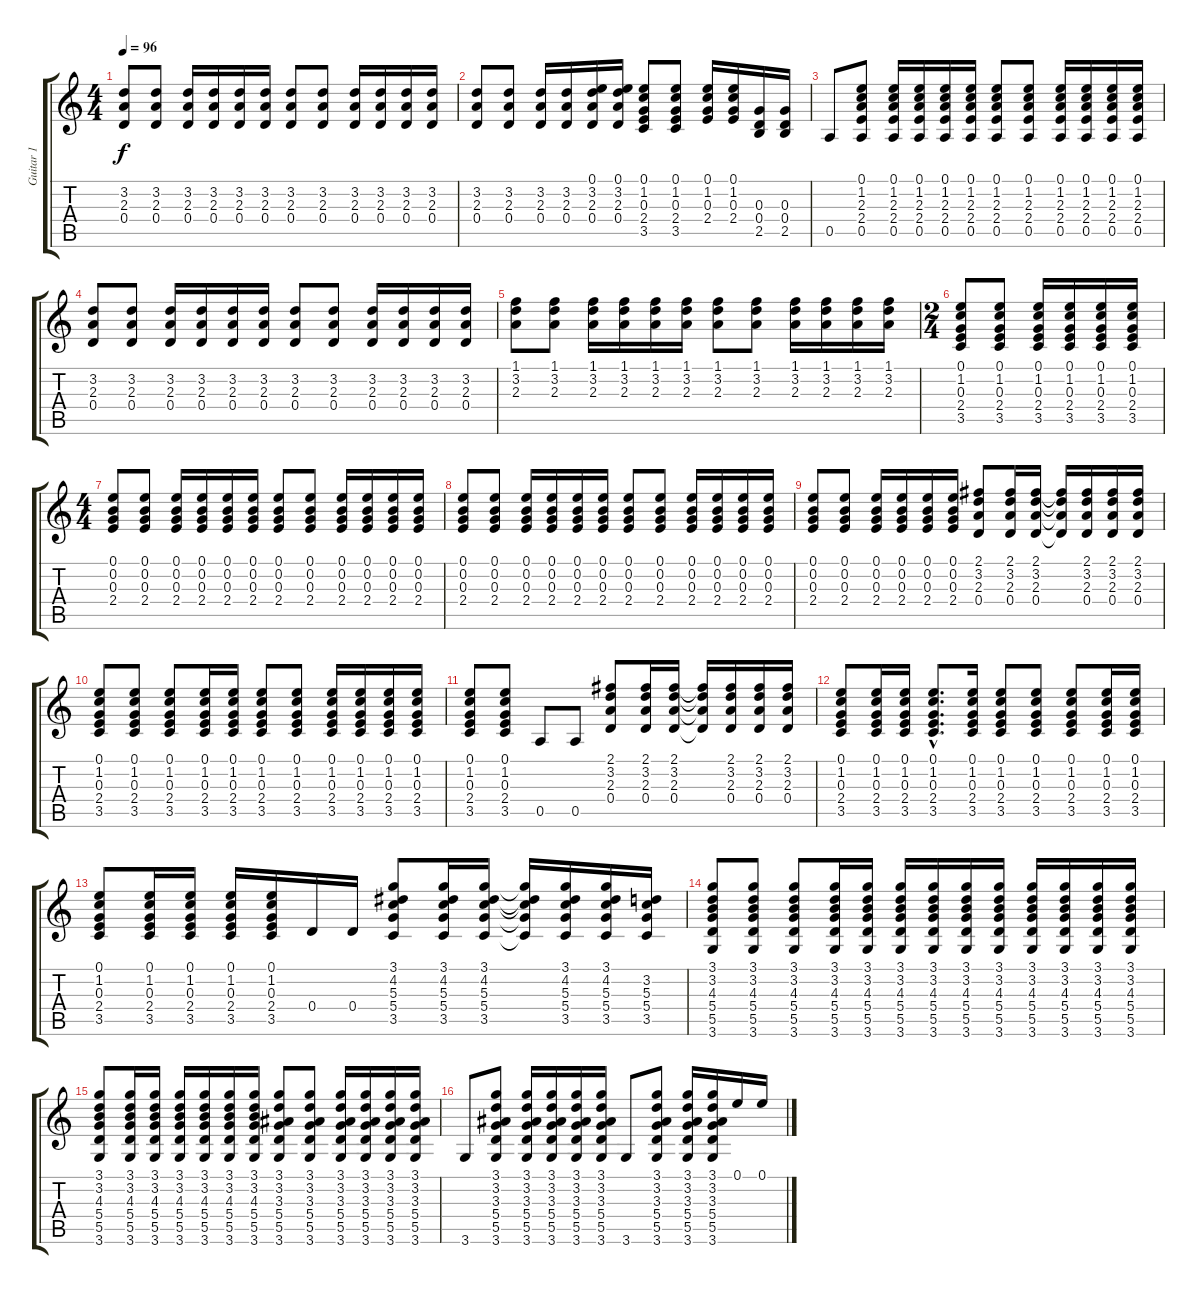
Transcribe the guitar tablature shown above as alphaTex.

\track ("Guitar 1" "Guitar 1") {instrument acousticguitarnylon}
\staff {score tabs}
\tuning (E4 B3 G3 D3 A2 E2) {hide}
\ts (4 4)
\tempo 96
\clef g2
\ks c
(3.2 2.3 0.4).8{dy f} (3.2 2.3 0.4).8 (3.2 2.3 0.4).16 (3.2 2.3 0.4).16 (3.2 2.3 0.4).16 (3.2 2.3 0.4).16 (3.2 2.3 0.4).8 (3.2 2.3 0.4).8 (3.2 2.3 0.4).16 (3.2 2.3 0.4).16 (3.2 2.3 0.4).16 (3.2 2.3 0.4).16 |
(3.2 2.3 0.4).8 (3.2 2.3 0.4).8 (3.2 2.3 0.4).16 (3.2 2.3 0.4).16 (0.1 3.2 2.3 0.4).16 (0.1 3.2 2.3 0.4).16 (0.1 1.2 0.3 2.4 3.5).8 (0.1 1.2 0.3 2.4 3.5).8 (0.1 1.2 0.3 2.4).16 (0.1 1.2 0.3 2.4).16 (0.3 0.4 2.5).16 (0.3 0.4 2.5).16 |
0.5.8 (0.1 1.2 2.3 2.4 0.5).8 (0.1 1.2 2.3 2.4 0.5).16 (0.1 1.2 2.3 2.4 0.5).16 (0.1 1.2 2.3 2.4 0.5).16 (0.1 1.2 2.3 2.4 0.5).16 (0.1 1.2 2.3 2.4 0.5).8 (0.1 1.2 2.3 2.4 0.5).8 (0.1 1.2 2.3 2.4 0.5).16 (0.1 1.2 2.3 2.4 0.5).16 (0.1 1.2 2.3 2.4 0.5).16 (0.1 1.2 2.3 2.4 0.5).16 |
(3.2 2.3 0.4).8 (3.2 2.3 0.4).8 (3.2 2.3 0.4).16 (3.2 2.3 0.4).16 (3.2 2.3 0.4).16 (3.2 2.3 0.4).16 (3.2 2.3 0.4).8 (3.2 2.3 0.4).8 (3.2 2.3 0.4).16 (3.2 2.3 0.4).16 (3.2 2.3 0.4).16 (3.2 2.3 0.4).16 |
(1.1 3.2 2.3).8 (1.1 3.2 2.3).8 (1.1 3.2 2.3).16 (1.1 3.2 2.3).16 (1.1 3.2 2.3).16 (1.1 3.2 2.3).16 (1.1 3.2 2.3).8 (1.1 3.2 2.3).8 (1.1 3.2 2.3).16 (1.1 3.2 2.3).16 (1.1 3.2 2.3).16 (1.1 3.2 2.3).16 |
\ts (2 4)
(0.1 1.2 0.3 2.4 3.5).8 (0.1 1.2 0.3 2.4 3.5).8 (0.1 1.2 0.3 2.4 3.5).16 (0.1 1.2 0.3 2.4 3.5).16 (0.1 1.2 0.3 2.4 3.5).16 (0.1 1.2 0.3 2.4 3.5).16 |
\ts (4 4)
(0.1 0.2 0.3 2.4).8 (0.1 0.2 0.3 2.4).8 (0.1 0.2 0.3 2.4).16 (0.1 0.2 0.3 2.4).16 (0.1 0.2 0.3 2.4).16 (0.1 0.2 0.3 2.4).16 (0.1 0.2 0.3 2.4).8 (0.1 0.2 0.3 2.4).8 (0.1 0.2 0.3 2.4).16 (0.1 0.2 0.3 2.4).16 (0.1 0.2 0.3 2.4).16 (0.1 0.2 0.3 2.4).16 |
(0.1 0.2 0.3 2.4).8 (0.1 0.2 0.3 2.4).8 (0.1 0.2 0.3 2.4).16 (0.1 0.2 0.3 2.4).16 (0.1 0.2 0.3 2.4).16 (0.1 0.2 0.3 2.4).16 (0.1 0.2 0.3 2.4).8 (0.1 0.2 0.3 2.4).8 (0.1 0.2 0.3 2.4).16 (0.1 0.2 0.3 2.4).16 (0.1 0.2 0.3 2.4).16 (0.1 0.2 0.3 2.4).16 |
(0.1 0.2 0.3 2.4).8 (0.1 0.2 0.3 2.4).8 (0.1 0.2 0.3 2.4).16 (0.1 0.2 0.3 2.4).16 (0.1 0.2 0.3 2.4).16 (0.1 0.2 0.3 2.4).16 (2.1 3.2 2.3 0.4).8 (2.1 3.2 2.3 0.4).16 (2.1 3.2 2.3 0.4).16 (2.1{t} 3.2{t} 2.3{t} 0.4{t}).16 (2.1 3.2 2.3 0.4).16 (2.1 3.2 2.3 0.4).16 (2.1 3.2 2.3 0.4).16 |
(0.1 1.2 0.3 2.4 3.5).8 (0.1 1.2 0.3 2.4 3.5).8 (0.1 1.2 0.3 2.4 3.5).8 (0.1 1.2 0.3 2.4 3.5).16 (0.1 1.2 0.3 2.4 3.5).16 (0.1 1.2 0.3 2.4 3.5).8 (0.1 1.2 0.3 2.4 3.5).8 (0.1 1.2 0.3 2.4 3.5).16 (0.1 1.2 0.3 2.4 3.5).16 (0.1 1.2 0.3 2.4 3.5).16 (0.1 1.2 0.3 2.4 3.5).16 |
(0.1 1.2 0.3 2.4 3.5).8 (0.1 1.2 0.3 2.4 3.5).8 0.5.8 0.5.8 (2.1 3.2 2.3 0.4).8 (2.1 3.2 2.3 0.4).16 (2.1 3.2 2.3 0.4).16 (2.1{t} 3.2{t} 2.3{t} 0.4{t}).16 (2.1 3.2 2.3 0.4).16 (2.1 3.2 2.3 0.4).16 (2.1 3.2 2.3 0.4).16 |
(0.1 1.2 0.3 2.4 3.5).8 (0.1 1.2 0.3 2.4 3.5).16 (0.1 1.2 0.3 2.4 3.5).16 (0.1{hac} 1.2{hac} 0.3{hac} 2.4{hac} 3.5{hac}).8{d} (0.1 1.2 0.3 2.4 3.5).16 (0.1 1.2 0.3 2.4 3.5).8 (0.1 1.2 0.3 2.4 3.5).8 (0.1 1.2 0.3 2.4 3.5).8 (0.1 1.2 0.3 2.4 3.5).16 (0.1 1.2 0.3 2.4 3.5).16 |
(0.1 1.2 0.3 2.4 3.5).8 (0.1 1.2 0.3 2.4 3.5).16 (0.1 1.2 0.3 2.4 3.5).16 (0.1 1.2 0.3 2.4 3.5).16 (0.1 1.2 0.3 2.4 3.5).16 0.4.16 0.4.16 (3.1 4.2 5.3 5.4 3.5).8 (3.1 4.2 5.3 5.4 3.5).16 (3.1 4.2 5.3 5.4 3.5).16 (3.1{t} 4.2{t} 5.3{t} 5.4{t} 3.5{t}).16 (3.1 4.2 5.3 5.4 3.5).16 (3.1 4.2 5.3 5.4 3.5).16 (3.2 5.3 5.4 3.5).16 |
(3.1 3.2 4.3 5.4 5.5 3.6).8 (3.1 3.2 4.3 5.4 5.5 3.6).8 (3.1 3.2 4.3 5.4 5.5 3.6).8 (3.1 3.2 4.3 5.4 5.5 3.6).16 (3.1 3.2 4.3 5.4 5.5 3.6).16 (3.1 3.2 4.3 5.4 5.5 3.6).16 (3.1 3.2 4.3 5.4 5.5 3.6).16 (3.1 3.2 4.3 5.4 5.5 3.6).16 (3.1 3.2 4.3 5.4 5.5 3.6).16 (3.1 3.2 4.3 5.4 5.5 3.6).16 (3.1 3.2 4.3 5.4 5.5 3.6).16 (3.1 3.2 4.3 5.4 5.5 3.6).16 (3.1 3.2 4.3 5.4 5.5 3.6).16 |
(3.1 3.2 4.3 5.4 5.5 3.6).8 (3.1 3.2 4.3 5.4 5.5 3.6).16 (3.1 3.2 4.3 5.4 5.5 3.6).16 (3.1 3.2 4.3 5.4 5.5 3.6).16 (3.1 3.2 4.3 5.4 5.5 3.6).16 (3.1 3.2 4.3 5.4 5.5 3.6).16 (3.1 3.2 4.3 5.4 5.5 3.6).16 (3.1 3.2 3.3 5.4 5.5 3.6).8 (3.1 3.2 3.3 5.4 5.5 3.6).8 (3.1 3.2 3.3 5.4 5.5 3.6).16 (3.1 3.2 3.3 5.4 5.5 3.6).16 (3.1 3.2 3.3 5.4 5.5 3.6).16 (3.1 3.2 3.3 5.4 5.5 3.6).16 |
3.6.8 (3.1 3.2 3.3 5.4 5.5 3.6).8 (3.1 3.2 3.3 5.4 5.5 3.6).16 (3.1 3.2 3.3 5.4 5.5 3.6).16 (3.1 3.2 3.3 5.4 5.5 3.6).16 (3.1 3.2 3.3 5.4 5.5 3.6).16 3.6.8 (3.1 3.2 3.3 5.4 5.5 3.6).8 (3.1 3.2 3.3 5.4 5.5 3.6).16 (3.1 3.2 3.3 5.4 5.5 3.6).16 0.1.16 0.1.16
